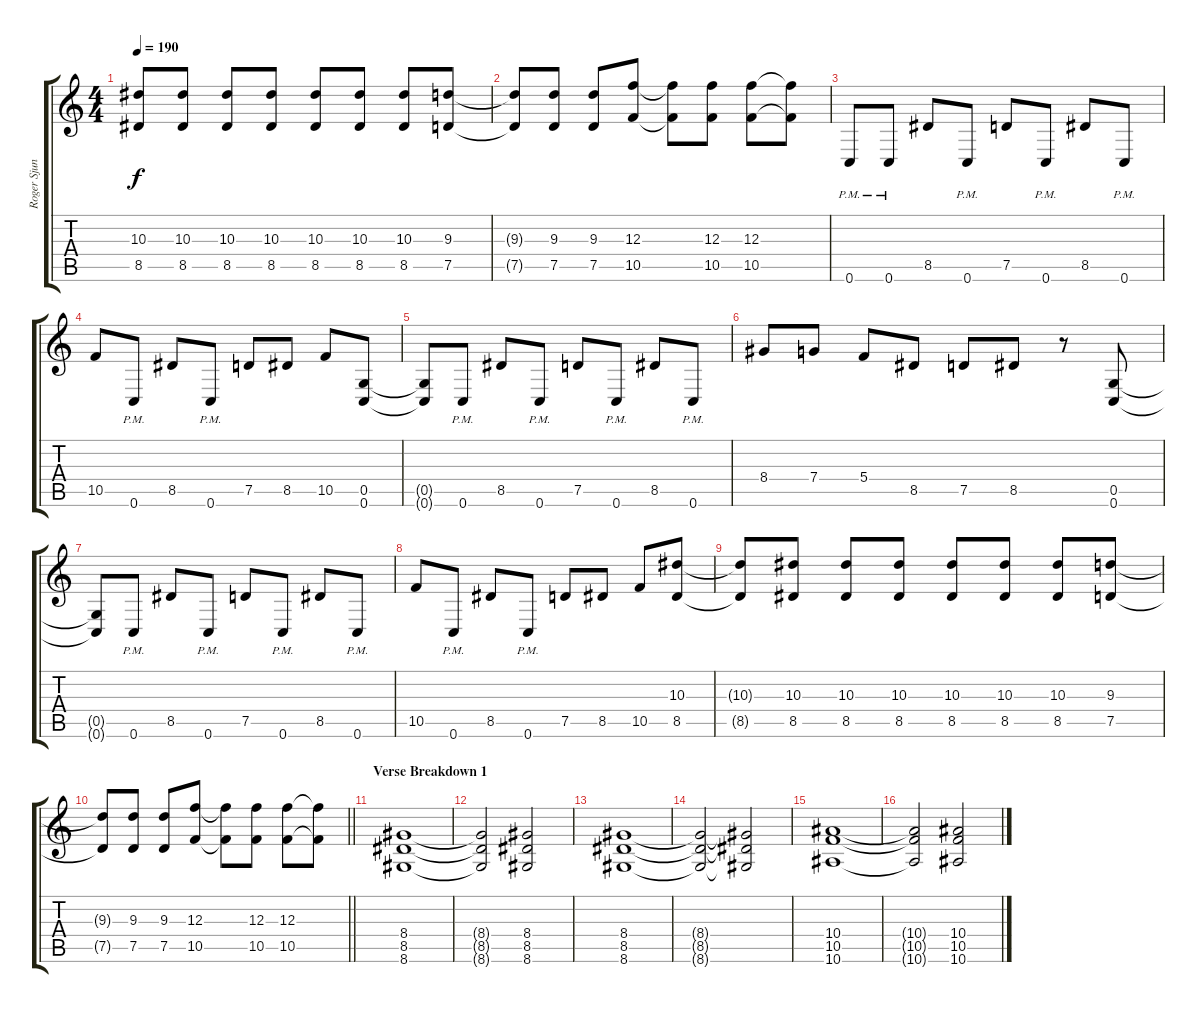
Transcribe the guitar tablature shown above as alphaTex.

\track ("Roger Sjunnesson" "Roger Sjun") {instrument distortionguitar}
\staff {score tabs}
\tuning (D4 A3 F3 C3 G2 C2) {hide}
\ts (4 4)
\tempo 190
\clef g2
\ks c
(10.3{t} 8.5{t}).8{dy f} (10.3 8.5).8 (10.3 8.5).8 (10.3 8.5).8 (10.3 8.5).8 (10.3 8.5).8 (10.3 8.5).8 (9.3 7.5).8 |
(9.3{t} 7.5{t}).8 (9.3 7.5).8 (9.3 7.5).8 (12.3 10.5).8 (12.3{t} 10.5{t}).8 (12.3 10.5).8 (12.3 10.5).8 (12.3{t} 10.5{t}).8 |
0.6{pm}.8 0.6{pm}.8 8.5.8 0.6{pm}.8 7.5.8 0.6{pm}.8 8.5.8 0.6{pm}.8 |
10.5.8 0.6{pm}.8 8.5.8 0.6{pm}.8 7.5.8 8.5.8 10.5.8 (0.5 0.6).8 |
(0.5{t} 0.6{t}).8 0.6{pm}.8 8.5.8 0.6{pm}.8 7.5.8 0.6{pm}.8 8.5.8 0.6{pm}.8 |
8.4.8 7.4.8 5.4.8 8.5.8 7.5.8 8.5.8 r.8 (0.5 0.6).8 |
(0.5{t} 0.6{t}).8 0.6{pm}.8 8.5.8 0.6{pm}.8 7.5.8 0.6{pm}.8 8.5.8 0.6{pm}.8 |
10.5.8 0.6{pm}.8 8.5.8 0.6{pm}.8 7.5.8 8.5.8 10.5.8 (10.3 8.5).8 |
(10.3{t} 8.5{t}).8 (10.3 8.5).8 (10.3 8.5).8 (10.3 8.5).8 (10.3 8.5).8 (10.3 8.5).8 (10.3 8.5).8 (9.3 7.5).8 |
\barLineRight lightlight
(9.3{t} 7.5{t}).8 (9.3 7.5).8 (9.3 7.5).8 (12.3 10.5).8 (12.3{t} 10.5{t}).8 (12.3 10.5).8 (12.3 10.5).8 (12.3{t} 10.5{t}).8 |
\section ("" "Verse Breakdown 1")
(8.4 8.5 8.6).1 |
(8.4{t} 8.5{t} 8.6{t}).2 (8.4 8.5 8.6).2 |
(8.4 8.5 8.6).1 |
(8.4{t} 8.5{t} 8.6{t}).2 (8.4{t} 8.5{t} 8.6{t}).2 |
(10.4 10.5 10.6).1 |
(10.4{t} 10.5{t} 10.6{t}).2 (10.4 10.5 10.6).2
